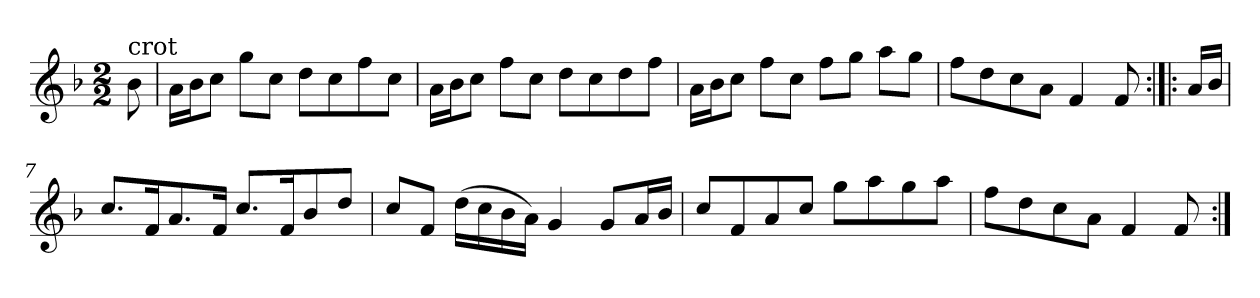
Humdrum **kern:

**kern
*part1
*staff1
*clefG2
*k[b-]
*F:
*M2/2
*MM75
=1
!LO:TX:a:t=crot
8b-\
=2
16a\LL
16b-\J
8cc\J
8gg\L
8cc\J
8dd\L
8cc\
8ff\
8cc\J
=3
16a\LL
16b-\J
8cc\J
8ff\L
8cc\J
8dd\L
8cc\
8dd\
8ff\J
!!LO:LB:g=z
=4
16a\LL
16b-\J
8cc\J
8ff\L
8cc\J
8ff\L
8gg\J
8aa\L
8gg\J
=5
8ff\L
8dd\
8cc\
8a\J
4f/
8f/
!!LO:LB:g=z
=6:|!|:
16a/LL
16b-/JJ
=7
8.cc/L
16f/K
8.a/
16f/Jk
8.cc/L
16f/K
8b-/
8dd/J
=8
8cc/L
8f/J
(>16dd\LL
16cc\
16b-\
16a\JJ)
4g/
8g/L
16a/L
16b-/JJ
!!LO:LB:g=z
=9
8cc/L
8f/
8a/
8cc/J
8gg\L
8aa\
8gg\
8aa\J
=10
8ff\L
8dd\
8cc\
8a\J
4f/
8f/
=:|!
*-
